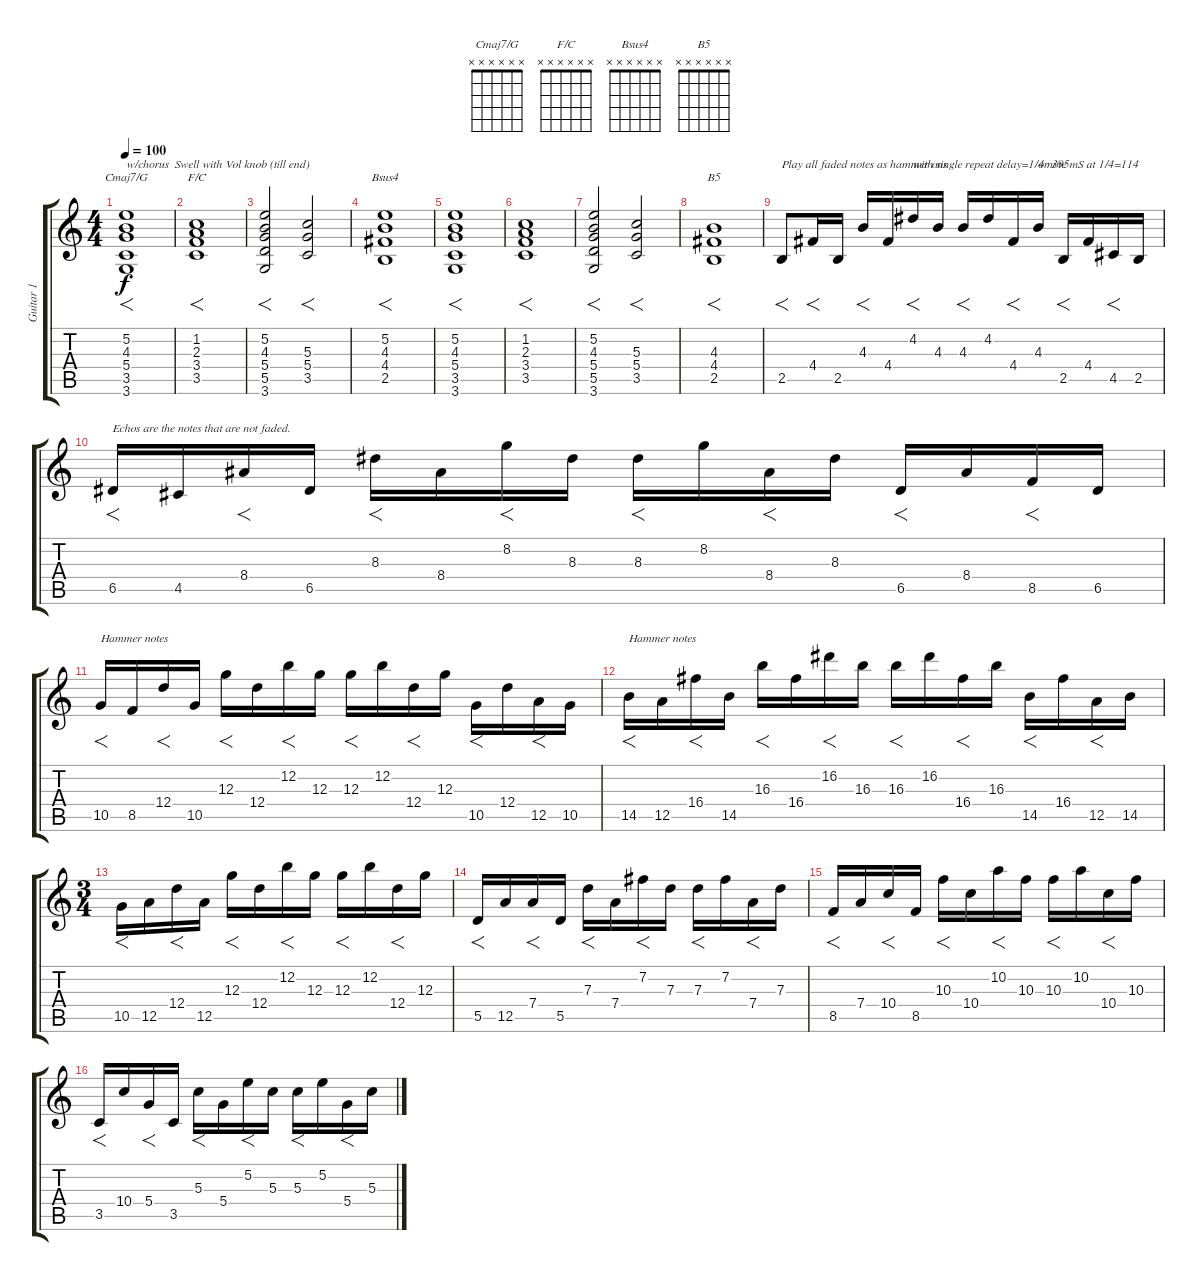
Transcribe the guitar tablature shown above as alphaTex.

\track ("Guitar 1" "Guitar 1") {instrument electricguitarmuted}
\staff {score tabs}
\tuning (E4 B3 G3 D3 A2 E2) {hide}
\chord ("Cmaj7/G" x x x x x x)
\chord ("F/C" x x x x x x)
\chord ("Bsus4" x x x x x x)
\chord ("B5" x x x x x x)
\ts (4 4)
\tempo 100
\clef g2
\ks c
(5.2 4.3 5.4 3.5 3.6).1{f ch "Cmaj7/G" txt "w/chorus  Swell with Vol knob (till end)" dy f instrument electricguitarmuted} |
(1.2 2.3 3.4 3.5).1{f ch "F/C"} |
(5.2 4.3 5.4 5.5 3.6).2{f} (5.3 5.4 3.5).2{f} |
(5.2 4.3 4.4 2.5).1{f ch "Bsus4"} |
(5.2 4.3 5.4 3.5 3.6).1{f} |
(1.2 2.3 3.4 3.5).1{f} |
(5.2 4.3 5.4 5.5 3.6).2{f} (5.3 5.4 3.5).2{f} |
(4.3 4.4 2.5).1{f ch "B5"} |
2.5.8{f txt "Play all faded notes as hammer ons"} 4.4.16{f} 2.5.16 4.3.16{f} 4.4.16 4.2.16{f txt "with single repeat delay=1/4 note"} 4.3.16 4.3.16{f} 4.2.16 4.4.16{f} 4.3.16{txt "or 395mS at 1/4=114"} 2.5.16{f} 4.4.16 4.5.16{f} 2.5.16 |
6.5.16{f txt "Echos are the notes that are not faded."} 4.5.16 8.4.16{f} 6.5.16 8.3.16{f} 8.4.16 8.2.16{f} 8.3.16 8.3.16{f} 8.2.16 8.4.16{f} 8.3.16 6.5.16{f} 8.4.16 8.5.16{f} 6.5.16 |
10.5.16{f txt "Hammer notes "} 8.5.16 12.4.16{f} 10.5.16 12.3.16{f} 12.4.16 12.2.16{f} 12.3.16 12.3.16{f} 12.2.16 12.4.16{f} 12.3.16 10.5.16{f} 12.4.16 12.5.16{f} 10.5.16 |
14.5.16{f txt "Hammer notes "} 12.5.16 16.4.16{f} 14.5.16 16.3.16{f} 16.4.16 16.2.16{f} 16.3.16 16.3.16{f} 16.2.16 16.4.16{f} 16.3.16 14.5.16{f} 16.4.16 12.5.16{f} 14.5.16 |
\ts (3 4)
10.5.16{f} 12.5.16 12.4.16{f} 12.5.16 12.3.16{f} 12.4.16 12.2.16{f} 12.3.16 12.3.16{f} 12.2.16 12.4.16{f} 12.3.16 |
5.5.16{f} 12.5.16 7.4.16{f} 5.5.16 7.3.16{f} 7.4.16 7.2.16{f} 7.3.16 7.3.16{f} 7.2.16 7.4.16{f} 7.3.16 |
8.5.16{f} 7.4.16 10.4.16{f} 8.5.16 10.3.16{f} 10.4.16 10.2.16{f} 10.3.16 10.3.16{f} 10.2.16 10.4.16{f} 10.3.16 |
3.5.16{f} 10.4.16 5.4.16{f} 3.5.16 5.3.16{f} 5.4.16 5.2.16{f} 5.3.16 5.3.16{f} 5.2.16 5.4.16{f} 5.3.16
